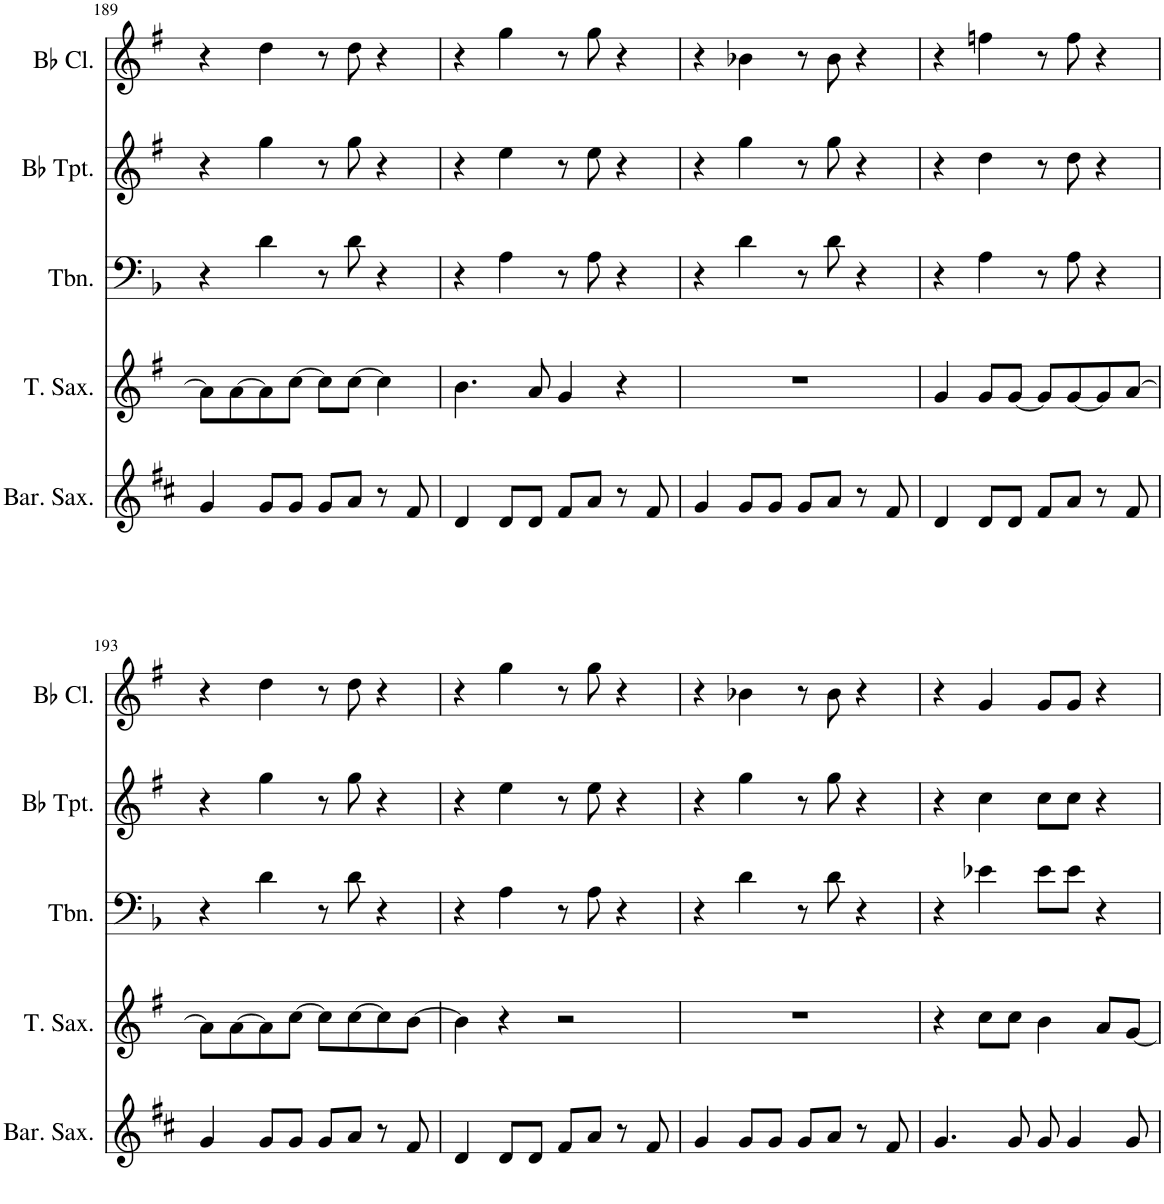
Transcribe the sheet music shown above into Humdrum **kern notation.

**kern	**kern	**kern	**kern	**kern
*part5	*part4	*part3	*part2	*part1
*staff5	*staff4	*staff3	*staff2	*staff1
*I"Baritone Saxophone	*I"Tenor Saxophone	*I"Trombone	*I"Bb Trumpet	*I"Bb Clarinet
*I'Bar. Sax.	*I'T. Sax.	*I'Tbn.	*I'Bb Tpt.	*I'Bb Cl.
!!LO:PB:g=z
*clefG2	*clefG2	*clefF4	*clefG2	*clefG2
*ITrd12c21	*ITrd8c14	*	*ITrd1c2	*ITrd1c2
*k[f#c#]	*k[f#]	*k[b-]	*k[f#]	*k[f#]
*M4/4	*M4/4	*M4/4	*M4/4	*M4/4
=189	=189	=189	=189	=189
4g/	8a\L]	4r	4r	4r
.	[8a\	.	.	.
8g/L	8a\]	4d\	4gg\	4dd\
8g/J	[8cc\J	.	.	.
8g/L	8cc\L]	8r	8r	8r
8a/J	[8cc\J	8d\	8gg\	8dd\
8r	4cc\]	4r	4r	4r
8f#/	.	.	.	.
=190	=190	=190	=190	=190
4d/	4.b\	4r	4r	4r
8d/L	.	4A\	4ee\	4gg\
8d/J	8a/	.	.	.
8f#/L	4g/	8r	8r	8r
8a/J	.	8A\	8ee\	8gg\
8r	4r	4r	4r	4r
8f#/	.	.	.	.
=191	=191	=191	=191	=191
4g/	1r	4r	4r	4r
8g/L	.	4d\	4gg\	4b-X\
8g/J	.	.	.	.
8g/L	.	8r	8r	8r
8a/J	.	8d\	8gg\	8b-\
8r	.	4r	4r	4r
8f#/	.	.	.	.
=192	=192	=192	=192	=192
4d/	4g/	4r	4r	4r
8d/L	8g/L	4A\	4dd\	4ffn\
8d/J	[8g/J	.	.	.
8f#/L	8g/L]	8r	8r	8r
8a/J	[8g/	8A\	8dd\	8ff\
8r	8g/]	4r	4r	4r
8f#/	[8a/J	.	.	.
!!LO:LB:g=z
=193	=193	=193	=193	=193
4g/	8a\L]	4r	4r	4r
.	[8a\	.	.	.
8g/L	8a\]	4d\	4gg\	4dd\
8g/J	[8cc\J	.	.	.
8g/L	8cc\L]	8r	8r	8r
8a/J	[8cc\	8d\	8gg\	8dd\
8r	8cc\]	4r	4r	4r
8f#/	[8b\J	.	.	.
=194	=194	=194	=194	=194
4d/	4b\]	4r	4r	4r
8d/L	4r	4A\	4ee\	4gg\
8d/J	.	.	.	.
8f#/L	2r	8r	8r	8r
8a/J	.	8A\	8ee\	8gg\
8r	.	4r	4r	4r
8f#/	.	.	.	.
=195	=195	=195	=195	=195
4g/	1r	4r	4r	4r
8g/L	.	4d\	4gg\	4b-X\
8g/J	.	.	.	.
8g/L	.	8r	8r	8r
8a/J	.	8d\	8gg\	8b-\
8r	.	4r	4r	4r
8f#/	.	.	.	.
=196	=196	=196	=196	=196
4.g/	4r	4r	4r	4r
.	8cc\L	4e-X\	4cc\	4g/
8g/	8cc\J	.	.	.
8g/	4b\	8e-\L	8cc\L	8g/L
4g/	.	8e-\J	8cc\J	8g/J
.	8a/L	4r	4r	4r
8g/	[8g/J	.	.	.
=	=	=	=	=
*-	*-	*-	*-	*-
